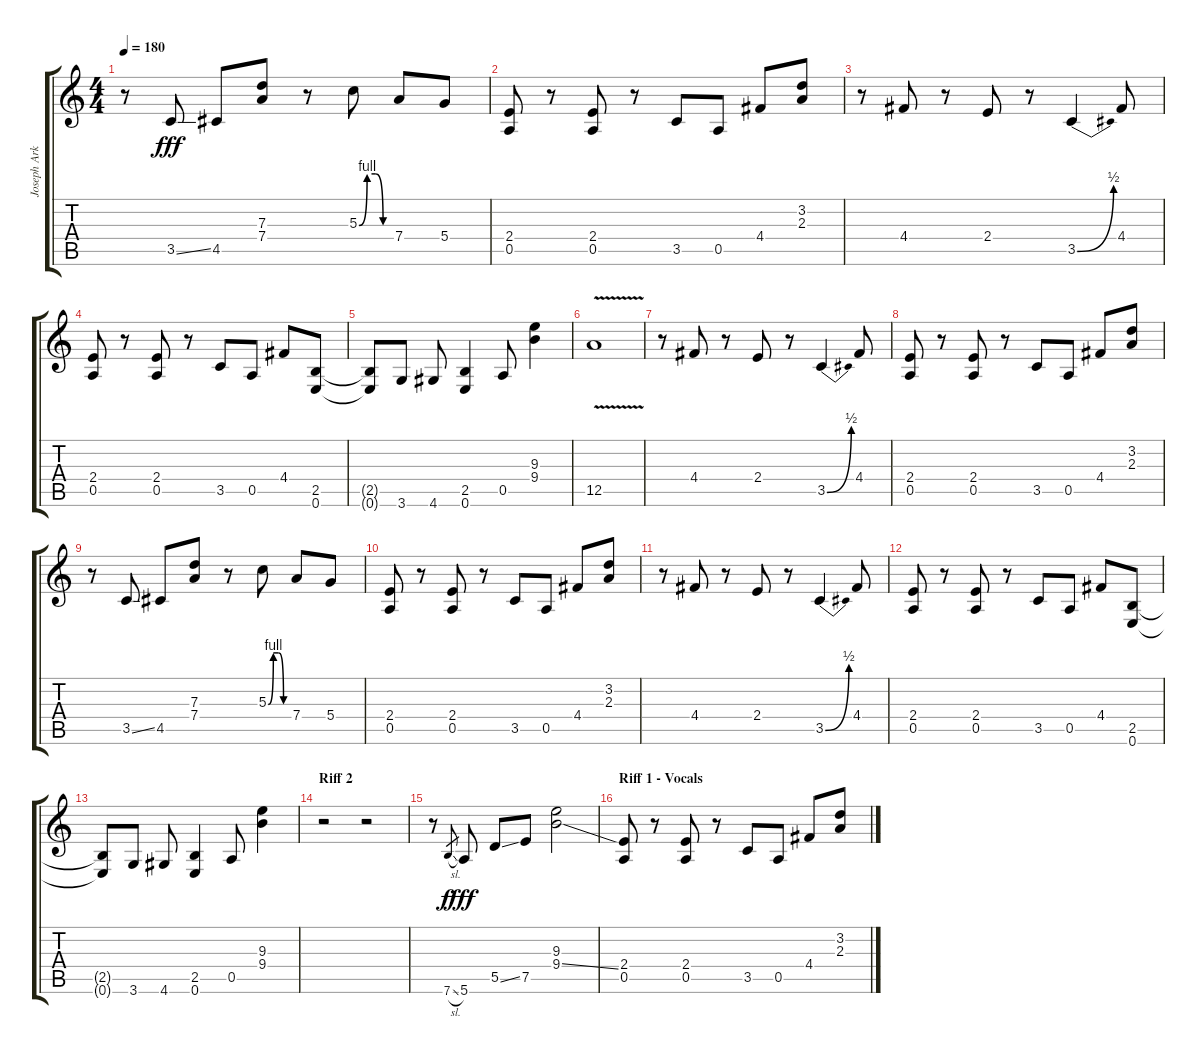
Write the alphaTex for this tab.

\track ("Joseph Arkansas" "Joseph Ark") {instrument overdrivenguitar}
\staff {score tabs}
\tuning (E4 B3 G3 D3 A2 E2) {hide}
\ts (4 4)
\tempo 180
\clef g2
\ks c
r.8{dy fff} 3.5{ss}.8 4.5.8 (7.3 7.4).8 r.8 5.3{be (custom 0 0 15 4 30 4 45 0 60 0)}.8 7.4.8 5.4.8 |
(2.4 0.5).8 r.8 (2.4 0.5).8 r.8 3.5.8 0.5.8 4.4.8 (3.2 2.3).8 |
r.8 4.4.8 r.8 2.4.8 r.8 3.5{be (bend 0 0 60 2)}.4 4.4.8 |
(2.4 0.5).8 r.8 (2.4 0.5).8 r.8 3.5.8 0.5.8 4.4.8 (2.5 0.6).8 |
(2.5{t} 0.6{t}).8 3.6.8 4.6.8 (2.5 0.6).4 0.5.8 (9.3 9.4).4 |
12.5{v}.1 |
r.8 4.4.8 r.8 2.4.8 r.8 3.5{be (bend 0 0 60 2)}.4 4.4.8 |
(2.4 0.5).8 r.8 (2.4 0.5).8 r.8 3.5.8 0.5.8 4.4.8 (3.2 2.3).8 |
r.8 3.5{ss}.8 4.5.8 (7.3 7.4).8 r.8 5.3{be (custom 0 0 15 4 30 4 45 0 60 0)}.8 7.4.8 5.4.8 |
(2.4 0.5).8 r.8 (2.4 0.5).8 r.8 3.5.8 0.5.8 4.4.8 (3.2 2.3).8 |
r.8 4.4.8 r.8 2.4.8 r.8 3.5{be (bend 0 0 60 2)}.4 4.4.8 |
(2.4 0.5).8 r.8 (2.4 0.5).8 r.8 3.5.8 0.5.8 4.4.8 (2.5 0.6).8 |
(2.5{t} 0.6{t}).8 3.6.8 4.6.8 (2.5 0.6).4 0.5.8 (9.3 9.4).4 |
\section ("" "Riff 2")
r.2 r.2 |
r.8 7.6{sl}.8{gr dy f} 5.6.8{dy fff} 5.5{ss}.8 7.5.8 (9.3 9.4{ss}).2 |
\section ("" "Riff 1 - Vocals")
(2.4 0.5).8 r.8 (2.4 0.5).8 r.8 3.5.8 0.5.8 4.4.8 (3.2 2.3).8
